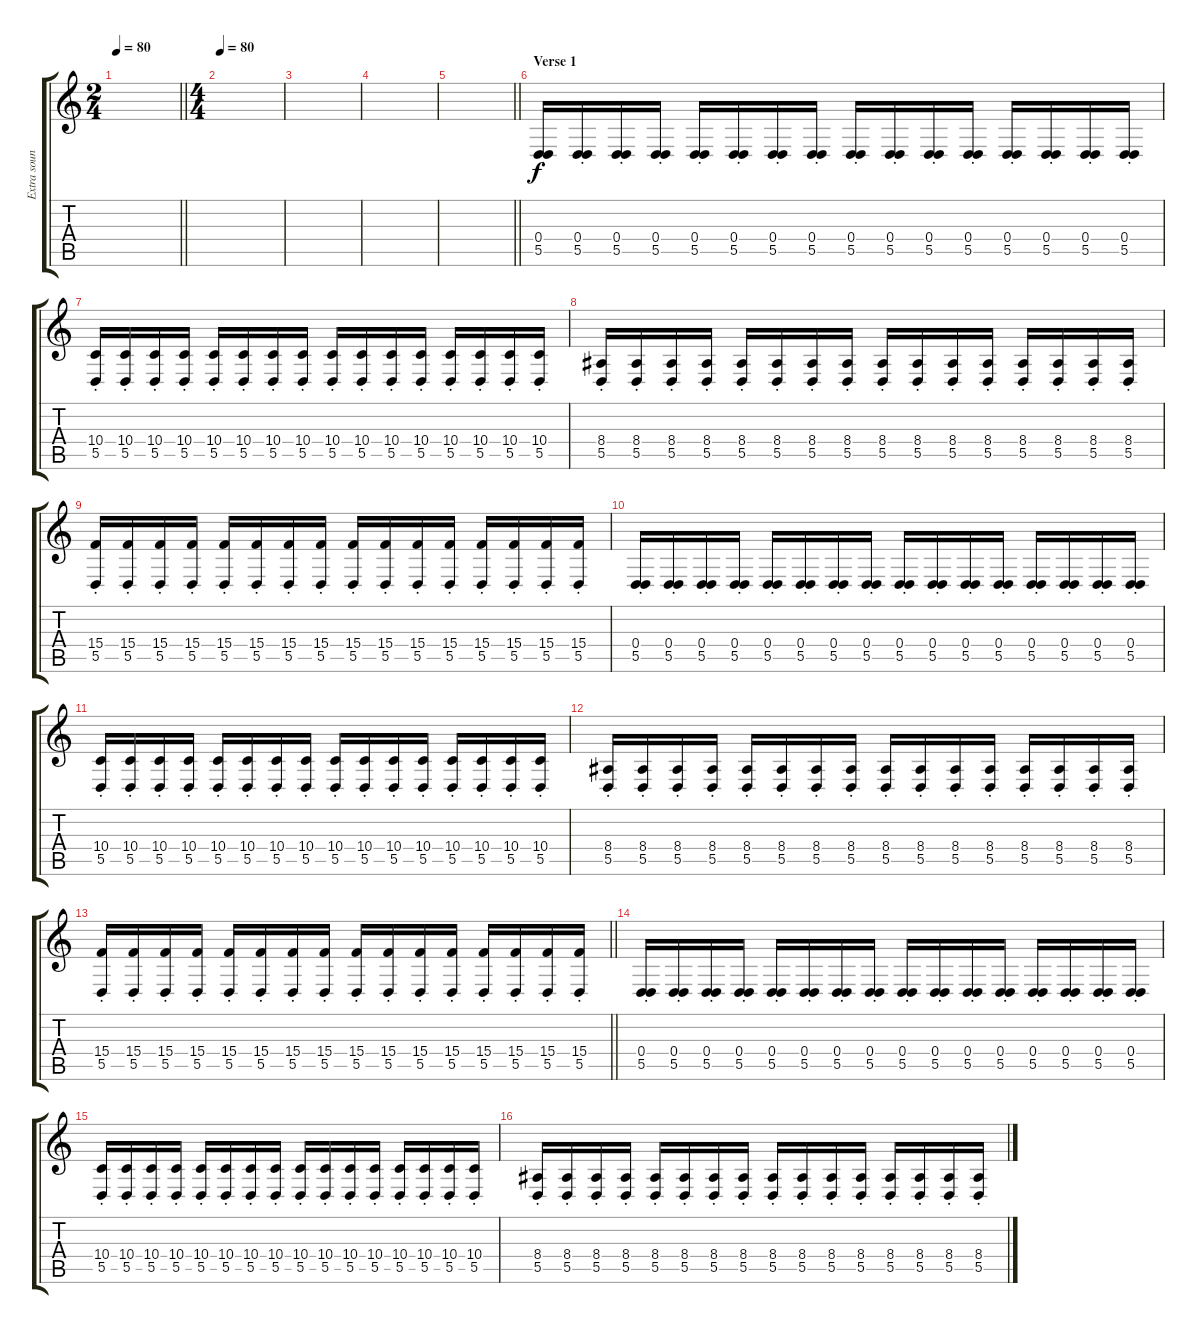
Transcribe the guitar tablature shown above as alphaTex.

\track ("Extra sounds" "Extra soun") {instrument rockorgan}
\staff {score tabs}
\tuning (E4 B3 G3 D3 A2 D2) {hide}
\ts (2 4)
\tempo 80
\clef g2
\barLineRight lightlight
\ks c
|
\ts (4 4)
\section ("" "")
\tempo 80
|
|
|
\barLineRight lightlight
|
\section ("" "Verse 1")
(0.4{st} 5.5{st}).16 (0.4{st} 5.5{st}).16 (0.4{st} 5.5{st}).16 (0.4{st} 5.5{st}).16 (0.4{st} 5.5{st}).16 (0.4{st} 5.5{st}).16 (0.4{st} 5.5{st}).16 (0.4{st} 5.5{st}).16 (0.4{st} 5.5{st}).16 (0.4{st} 5.5{st}).16 (0.4{st} 5.5{st}).16 (0.4{st} 5.5{st}).16 (0.4{st} 5.5{st}).16 (0.4{st} 5.5{st}).16 (0.4{st} 5.5{st}).16 (0.4{st} 5.5{st}).16 |
(10.4{st} 5.5{st}).16 (10.4{st} 5.5{st}).16 (10.4{st} 5.5{st}).16 (10.4{st} 5.5{st}).16 (10.4{st} 5.5{st}).16 (10.4{st} 5.5{st}).16 (10.4{st} 5.5{st}).16 (10.4{st} 5.5{st}).16 (10.4{st} 5.5{st}).16 (10.4{st} 5.5{st}).16 (10.4{st} 5.5{st}).16 (10.4{st} 5.5{st}).16 (10.4{st} 5.5{st}).16 (10.4{st} 5.5{st}).16 (10.4{st} 5.5{st}).16 (10.4{st} 5.5{st}).16 |
(8.4{st} 5.5{st}).16 (8.4{st} 5.5{st}).16 (8.4{st} 5.5{st}).16 (8.4{st} 5.5{st}).16 (8.4{st} 5.5{st}).16 (8.4{st} 5.5{st}).16 (8.4{st} 5.5{st}).16 (8.4{st} 5.5{st}).16 (8.4{st} 5.5{st}).16 (8.4{st} 5.5{st}).16 (8.4{st} 5.5{st}).16 (8.4{st} 5.5{st}).16 (8.4{st} 5.5{st}).16 (8.4{st} 5.5{st}).16 (8.4{st} 5.5{st}).16 (8.4{st} 5.5{st}).16 |
(15.4{st} 5.5{st}).16 (15.4{st} 5.5{st}).16 (15.4{st} 5.5{st}).16 (15.4{st} 5.5{st}).16 (15.4{st} 5.5{st}).16 (15.4{st} 5.5{st}).16 (15.4{st} 5.5{st}).16 (15.4{st} 5.5{st}).16 (15.4{st} 5.5{st}).16 (15.4{st} 5.5{st}).16 (15.4{st} 5.5{st}).16 (15.4{st} 5.5{st}).16 (15.4{st} 5.5{st}).16 (15.4{st} 5.5{st}).16 (15.4{st} 5.5{st}).16 (15.4{st} 5.5{st}).16 |
(0.4{st} 5.5{st}).16 (0.4{st} 5.5{st}).16 (0.4{st} 5.5{st}).16 (0.4{st} 5.5{st}).16 (0.4{st} 5.5{st}).16 (0.4{st} 5.5{st}).16 (0.4{st} 5.5{st}).16 (0.4{st} 5.5{st}).16 (0.4{st} 5.5{st}).16 (0.4{st} 5.5{st}).16 (0.4{st} 5.5{st}).16 (0.4{st} 5.5{st}).16 (0.4{st} 5.5{st}).16 (0.4{st} 5.5{st}).16 (0.4{st} 5.5{st}).16 (0.4{st} 5.5{st}).16 |
(10.4{st} 5.5{st}).16 (10.4{st} 5.5{st}).16 (10.4{st} 5.5{st}).16 (10.4{st} 5.5{st}).16 (10.4{st} 5.5{st}).16 (10.4{st} 5.5{st}).16 (10.4{st} 5.5{st}).16 (10.4{st} 5.5{st}).16 (10.4{st} 5.5{st}).16 (10.4{st} 5.5{st}).16 (10.4{st} 5.5{st}).16 (10.4{st} 5.5{st}).16 (10.4{st} 5.5{st}).16 (10.4{st} 5.5{st}).16 (10.4{st} 5.5{st}).16 (10.4{st} 5.5{st}).16 |
(8.4{st} 5.5{st}).16 (8.4{st} 5.5{st}).16 (8.4{st} 5.5{st}).16 (8.4{st} 5.5{st}).16 (8.4{st} 5.5{st}).16 (8.4{st} 5.5{st}).16 (8.4{st} 5.5{st}).16 (8.4{st} 5.5{st}).16 (8.4{st} 5.5{st}).16 (8.4{st} 5.5{st}).16 (8.4{st} 5.5{st}).16 (8.4{st} 5.5{st}).16 (8.4{st} 5.5{st}).16 (8.4{st} 5.5{st}).16 (8.4{st} 5.5{st}).16 (8.4{st} 5.5{st}).16 |
\barLineRight lightlight
(15.4{st} 5.5{st}).16 (15.4{st} 5.5{st}).16 (15.4{st} 5.5{st}).16 (15.4{st} 5.5{st}).16 (15.4{st} 5.5{st}).16 (15.4{st} 5.5{st}).16 (15.4{st} 5.5{st}).16 (15.4{st} 5.5{st}).16 (15.4{st} 5.5{st}).16 (15.4{st} 5.5{st}).16 (15.4{st} 5.5{st}).16 (15.4{st} 5.5{st}).16 (15.4{st} 5.5{st}).16 (15.4{st} 5.5{st}).16 (15.4{st} 5.5{st}).16 (15.4{st} 5.5{st}).16 |
\section ("" "")
(0.4{st} 5.5{st}).16 (0.4{st} 5.5{st}).16 (0.4{st} 5.5{st}).16 (0.4{st} 5.5{st}).16 (0.4{st} 5.5{st}).16 (0.4{st} 5.5{st}).16 (0.4{st} 5.5{st}).16 (0.4{st} 5.5{st}).16 (0.4{st} 5.5{st}).16 (0.4{st} 5.5{st}).16 (0.4{st} 5.5{st}).16 (0.4{st} 5.5{st}).16 (0.4{st} 5.5{st}).16 (0.4{st} 5.5{st}).16 (0.4{st} 5.5{st}).16 (0.4{st} 5.5{st}).16 |
(10.4{st} 5.5{st}).16 (10.4{st} 5.5{st}).16 (10.4{st} 5.5{st}).16 (10.4{st} 5.5{st}).16 (10.4{st} 5.5{st}).16 (10.4{st} 5.5{st}).16 (10.4{st} 5.5{st}).16 (10.4{st} 5.5{st}).16 (10.4{st} 5.5{st}).16 (10.4{st} 5.5{st}).16 (10.4{st} 5.5{st}).16 (10.4{st} 5.5{st}).16 (10.4{st} 5.5{st}).16 (10.4{st} 5.5{st}).16 (10.4{st} 5.5{st}).16 (10.4{st} 5.5{st}).16 |
(8.4{st} 5.5{st}).16 (8.4{st} 5.5{st}).16 (8.4{st} 5.5{st}).16 (8.4{st} 5.5{st}).16 (8.4{st} 5.5{st}).16 (8.4{st} 5.5{st}).16 (8.4{st} 5.5{st}).16 (8.4{st} 5.5{st}).16 (8.4{st} 5.5{st}).16 (8.4{st} 5.5{st}).16 (8.4{st} 5.5{st}).16 (8.4{st} 5.5{st}).16 (8.4{st} 5.5{st}).16 (8.4{st} 5.5{st}).16 (8.4{st} 5.5{st}).16 (8.4{st} 5.5{st}).16
